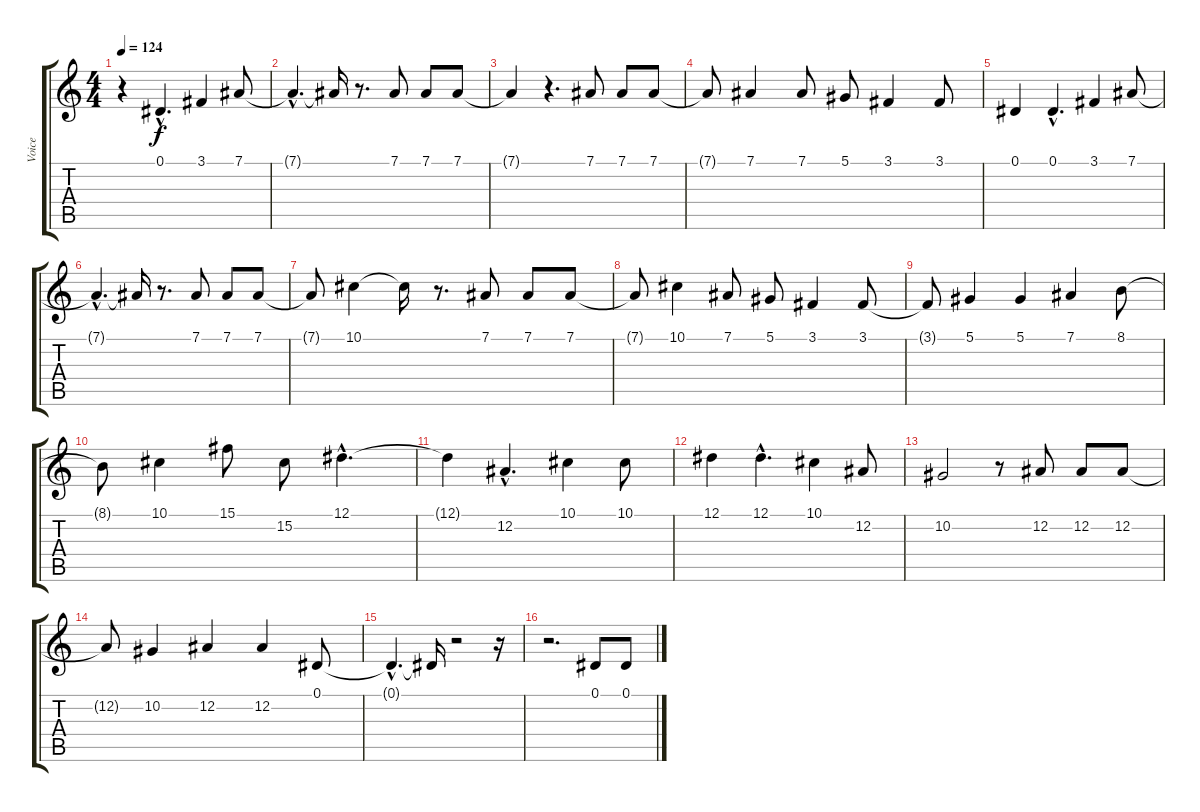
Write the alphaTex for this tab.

\track ("Voice" "Voice") {instrument tenorsax}
\staff {score tabs}
\tuning (Eb4 Bb3 Gb3 Db3 Ab2 Eb2) {hide}
\ts (4 4)
\tempo 124
\clef g2
\ks c
r.4{dy f} 0.1{hac}.4{d} 3.1.4 7.1.8 |
7.1{hac t}.4{d} 7.1{t}.16 r.8{d} 7.1.8 7.1.8 7.1.8 |
7.1{t}.4 r.4{d} 7.1.8 7.1.8 7.1.8 |
7.1{t}.8 7.1.4 7.1.8 5.1.8 3.1.4 3.1.8 |
0.1.4 0.1{hac}.4{d} 3.1.4 7.1.8 |
7.1{hac t}.4{d} 7.1{t}.16 r.8{d} 7.1.8 7.1.8 7.1.8 |
7.1{t}.8 10.1.4 10.1{t}.16 r.8{d} 7.1.8 7.1.8 7.1.8 |
7.1{t}.8 10.1.4 7.1.8 5.1.8 3.1.4 3.1.8 |
3.1{t}.8 5.1.4 5.1.4 7.1.4 8.1.8 |
8.1{t}.8 10.1.4 15.1.8 15.2.8 12.1{hac}.4{d} |
12.1{t}.4 12.2{hac}.4{d} 10.1.4 10.1.8 |
12.1.4 12.1{hac}.4{d} 10.1.4 12.2.8 |
10.2.2 r.8 12.2.8 12.2.8 12.2.8 |
12.2{t}.8 10.2.4 12.2.4 12.2.4 0.1.8 |
0.1{hac t}.4{d} 0.1{t}.16 r.2 r.16 |
r.2{d} 0.1.8 0.1.8
